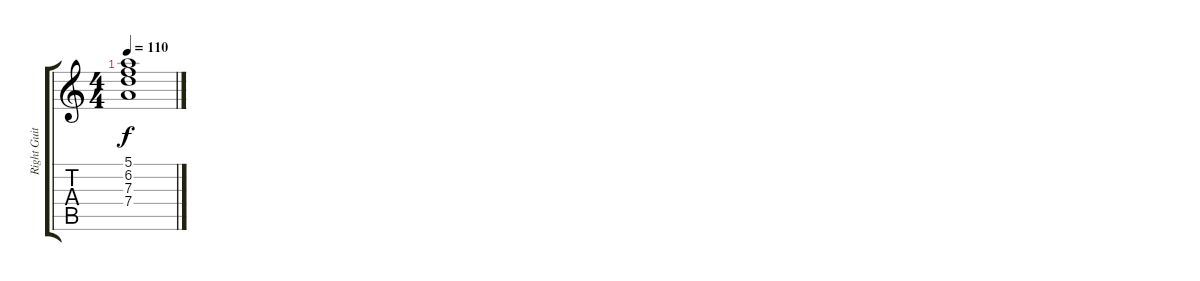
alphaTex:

\track ("Right Guitar" "Right Guit") {instrument overdrivenguitar}
\staff {score tabs}
\tuning (E4 B3 G3 D3 A2 E2) {hide}
\ts (4 4)
\tempo 110
\clef g2
\ks c
(5.1{t} 6.2{t} 7.3{t} 7.4{t}).1{dy f}
